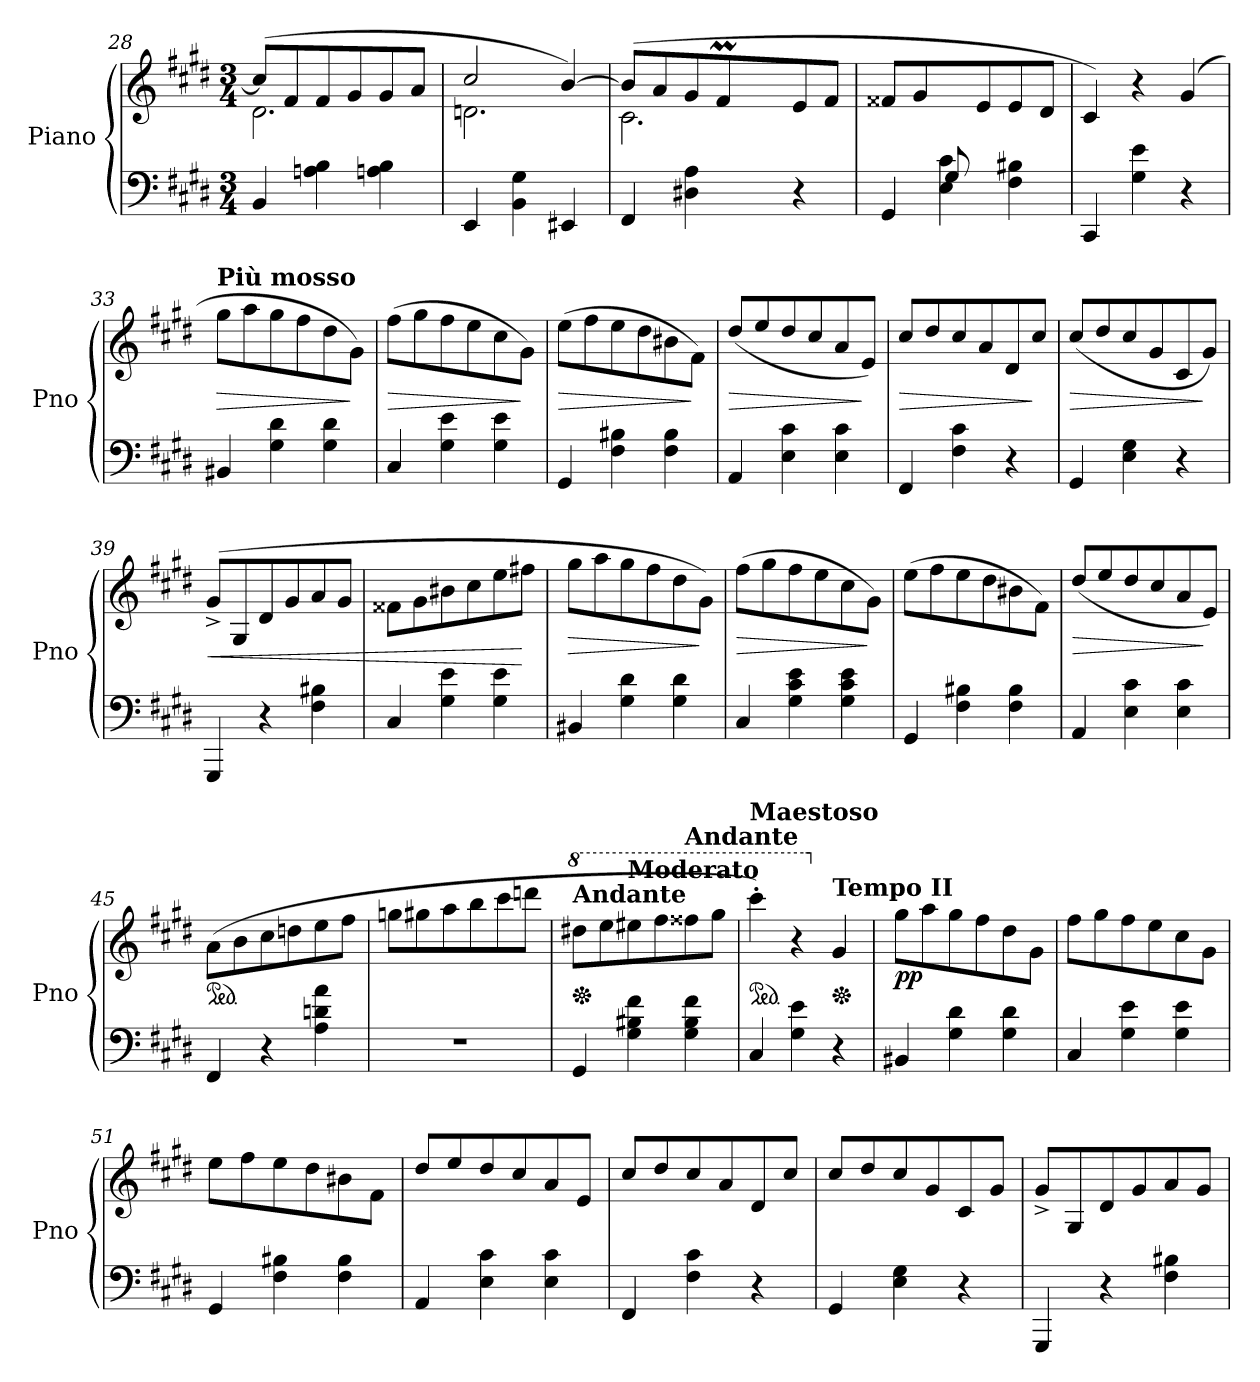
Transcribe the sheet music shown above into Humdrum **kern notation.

**kern	**kern	**dynam
*part1	*part1	*part1
*staff2	*staff1	*staff1/2
*I"Piano	*	*
*I'Pno	*	*
*clefF4	*clefG2	*
*k[f#c#g#d#]	*k[f#c#g#d#]	*
*M3/4	*M3/4	*
=28	=28	=28
*	*^	*
4BB/	(8cc#/L]	2.d#\	.
.	8f#/	.	.
4An\ 4B\	8f#/	.	.
.	8g#/	.	.
4An\ 4B\	8g#/	.	.
.	8a/J	.	.
=29	=29	=29	=29
4EE/	2cc#/	2.dn\	.
4BB\ 4G#\	.	.	.
4EE#X/	[4b/)	.	.
=30	=30	=30	=30
*	*	*^	*
4FF#/	(8b/L]	2.c#\	4.ryy	.
.	8a/	.	.	.
4D#X\ 4A\	8g#/	.	.	.
.	8f#M/	.	32g#yy	.
.	.	.	32f#yy	.
.	.	.	32g#yy	.
.	.	.	32f#yy	.
4r	8e/	.	4ryy	.
.	8f#/J	.	.	.
*	*v	*v	*v	*
!!LO:PB:g=z
=31	=31	=31
*^	*	*
4ryy	4GG#/	8f##X/L	.
.	.	8g#/	.
8G#/	4E\ 4c#\	8ryy	.
4.ryy	.	8e/	.
.	4F#\ 4B#X\	8e/	.
.	.	8d#/J	.
*v	*v	*	*
!!LO:LB:g=z
=32	=32	=32
4CC#/	4c#/)	.
4G#\ 4e\	4r	.
4r	(>4g#/	.
=33	=33	=33
!	!LO:TX:a:B:t=Più mosso	!
!	!	!LO:HP:b
4BB#X/	8gg#\L	>
.	8aa\	.
4G#\ 4d#\	8gg#\	.
.	8ff#\	.
4G#\ 4d#\	8dd#\	.
.	8g#\J)	]
=34	=34	=34
!	!	!LO:HP:b
4C#/	(8ff#\L	>
.	8gg#\	.
4G#\ 4e\	8ff#\	.
.	8ee\	.
4G#\ 4e\	8cc#\	.
.	8g#\J)	]
=35	=35	=35
!	!	!LO:HP:b
4GG#/	(8ee\L	>
.	8ff#\	.
4F#\ 4B#X\	8ee\	.
.	8dd#\	.
4F#\ 4B#\	8b#X\	.
.	8f#\J)	]
=36	=36	=36
!	!	!LO:HP:b
4AA/	(8dd#/L	>
.	8ee/	.
4E\ 4c#\	8dd#/	.
.	8cc#/	.
4E\ 4c#\	8a/	.
.	8e/J)	]
=37	=37	=37
!	!	!LO:HP:b
4FF#/	8cc#/L	>
.	8dd#/	.
4F#\ 4c#\	8cc#/	.
.	8a/	.
4r	8d#/	.
.	8cc#/J	]
=38	=38	=38
!	!	!LO:HP:b
4GG#/	(8cc#/L	>
.	8dd#/	.
4E\ 4G#\	8cc#/	.
.	8g#/	.
4r	8c#/	.
.	8g#/J)	]
!!LO:LB:g=z
=39	=39	=39
!	!	!LO:HP:b
4GGG#/	(>8g#^/L	<
.	8G#/	.
4r	8d#/	.
.	8g#/	.
4F#\ 4B#X\	8a/	.
.	8g#/J	.
=40	=40	=40
4C#/	8f##X\L	.
.	8g#\	.
4G#\ 4e\	8b#X\	.
.	8cc#\	.
4G#\ 4e\	8ee\	.
.	8ff#X\J	[
=41	=41	=41
!	!	!LO:HP:b
4BB#X/	8gg#\L	>
.	8aa\	.
4G#\ 4d#\	8gg#\	.
.	8ff#\	.
4G#\ 4d#\	8dd#\	.
.	8g#\J)	]
=42	=42	=42
!	!	!LO:HP:b
4C#/	(8ff#\L	>
.	8gg#\	.
4G#\ 4c#\ 4e\	8ff#\	.
.	8ee\	.
4G#\ 4c#\ 4e\	8cc#\	.
.	8g#\J)	]
=43	=43	=43
4GG#/	(8ee\L	.
.	8ff#\	.
4F#\ 4B#X\	8ee\	.
.	8dd#\	.
4F#\ 4B#\	8b#X\	.
.	8f#\J)	.
=44	=44	=44
!	!	!LO:HP:b
4AA/	(8dd#/L	>
.	8ee/	.
4E\ 4c#\	8dd#/	.
.	8cc#/	.
4E\ 4c#\	8a/	.
.	8e/J)	]
!!LO:LB:g=z
=45	=45	=45
*	*ped	*
4FF#/	(8a\L	.
.	8b\	.
4r	8cc#\	.
.	8ddn\	.
4A\ 4dn\ 4a\	8ee\	.
.	8ff#\J	.
=46	=46	=46
2.r	8ggn\L	.
.	8gg#X\	.
.	8aa\	.
.	8bb\	.
.	8ccc#\	.
.	8dddn\J	.
=47	=47	=47
*	*Xped	*
*	*8va	*
!	!LO:TX:a:B:t=Andante	!
4GG#/	8ddd#X\L	.
.	8eee\	.
!	!LO:TX:a:B:t=Moderato	!
4G#\ 4B#X\ 4f#\	8eee#X\	.
.	8fff#\	.
!	!LO:TX:a:B:t=Andante	!
4G#\ 4B#\ 4f#\	8fff##X\	.
.	8ggg#\J	.
=48	=48	=48
*	*ped	*
!	!LO:TX:a:B:t=Maestoso	!
4C#/	4cccc#'\)	.
4G#\ 4e\	4r	.
*	*X8va	*
*	*Xped	*
!	!LO:TX:a:B:t=Tempo II	!
4r	4g#/	.
=49	=49	=49
!	!	!LO:DY:b
4BB#X/	8gg#\L	pp
.	8aa\	.
4G#\ 4d#\	8gg#\	.
.	8ff#\	.
4G#\ 4d#\	8dd#\	.
.	8g#\J	.
=50	=50	=50
4C#/	8ff#\L	.
.	8gg#\	.
4G#\ 4e\	8ff#\	.
.	8ee\	.
4G#\ 4e\	8cc#\	.
.	8g#\J	.
!!LO:LB:g=z
=51	=51	=51
4GG#/	8ee\L	.
.	8ff#\	.
4F#\ 4B#X\	8ee\	.
.	8dd#\	.
4F#\ 4B#\	8b#X\	.
.	8f#\J	.
=52	=52	=52
4AA/	8dd#/L	.
.	8ee/	.
4E\ 4c#\	8dd#/	.
.	8cc#/	.
4E\ 4c#\	8a/	.
.	8e/J	.
=53	=53	=53
4FF#/	8cc#/L	.
.	8dd#/	.
4F#\ 4c#\	8cc#/	.
.	8a/	.
4r	8d#/	.
.	8cc#/J	.
=54	=54	=54
4GG#/	8cc#/L	.
.	8dd#/	.
4E\ 4G#\	8cc#/	.
.	8g#/	.
4r	8c#/	.
.	8g#/J	.
=55	=55	=55
4GGG#/	8g#^/L	.
.	8G#/	.
4r	8d#/	.
.	8g#/	.
4F#\ 4B#X\	8a/	.
.	8g#/J	.
=	=	=
*-	*-	*-
